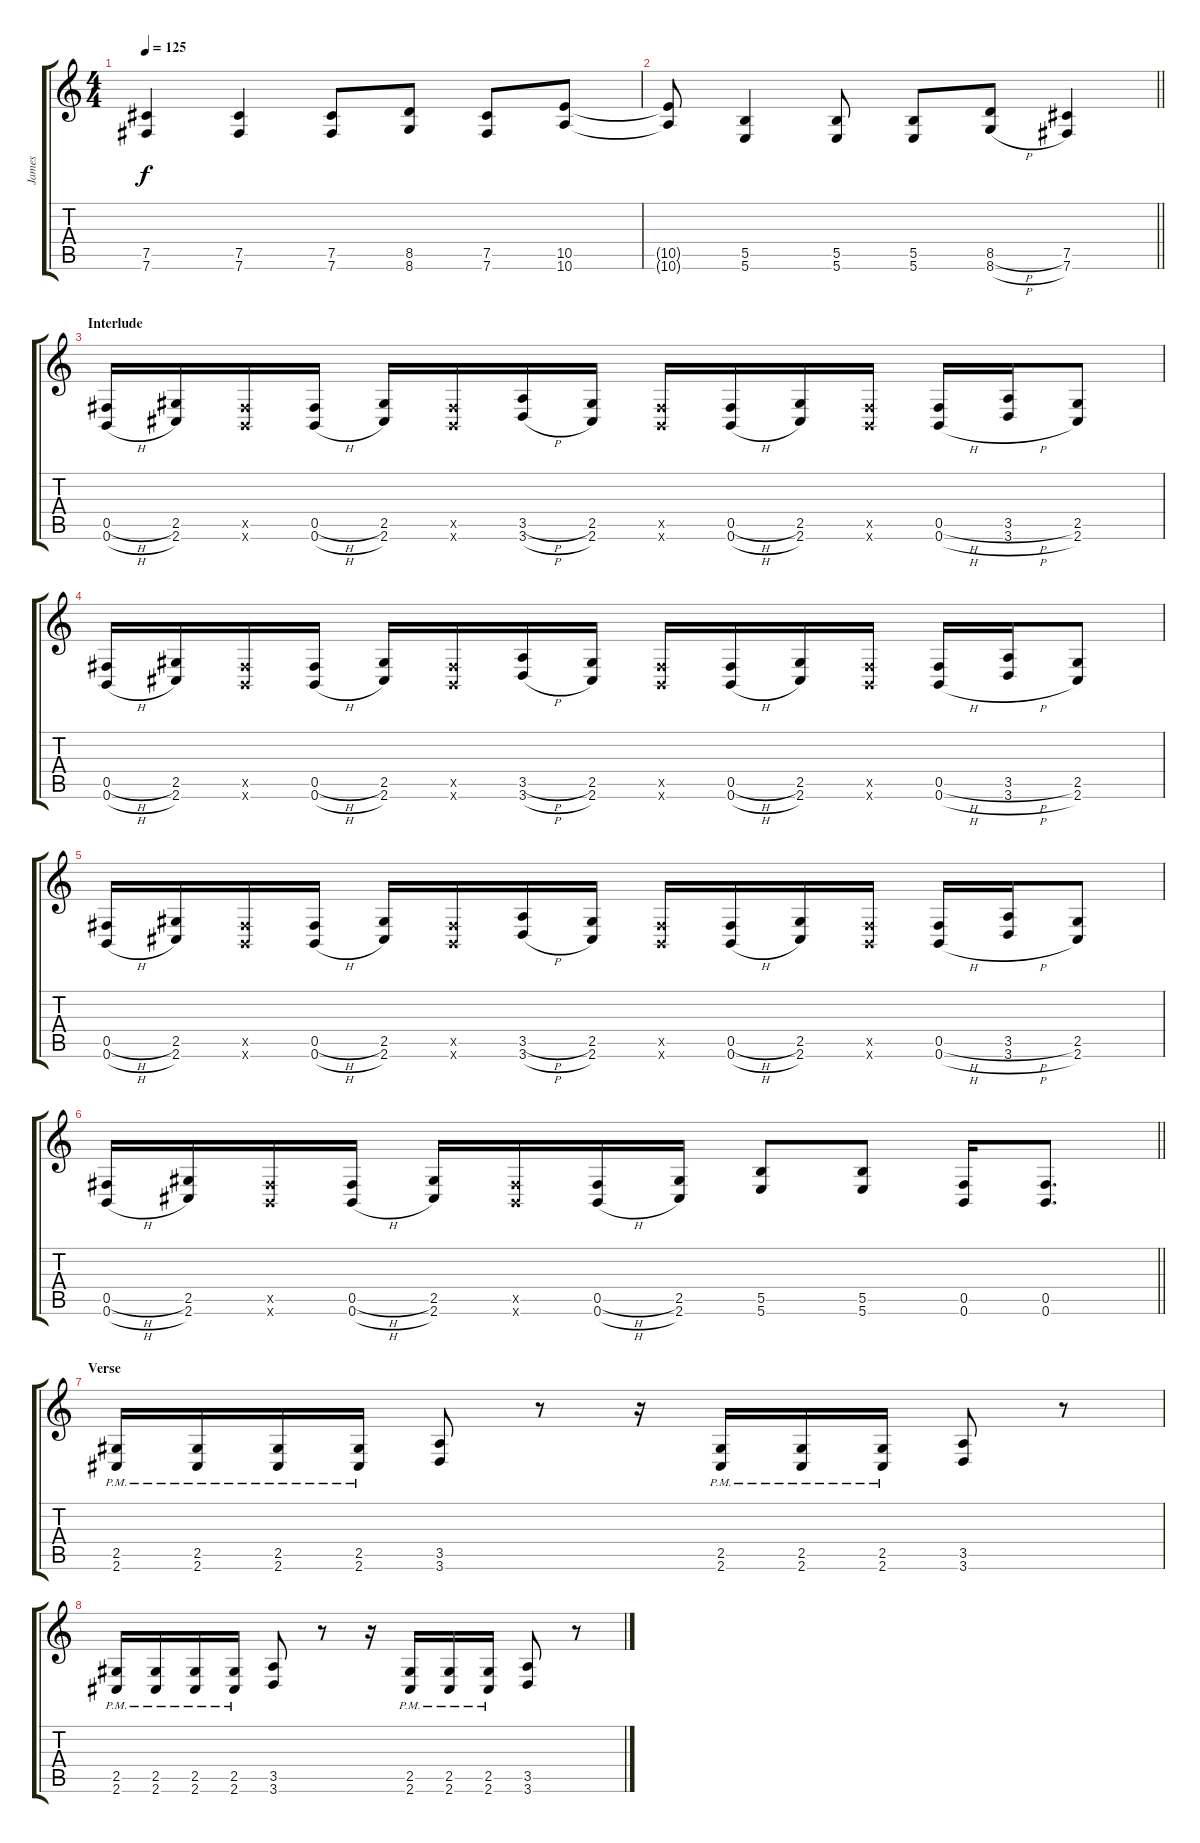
\track ("James " "James ") {instrument distortionguitar}
\staff {score tabs}
\tuning (Db4 Ab3 E3 B2 Gb2 B1) {hide}
\ts (4 4)
\tempo 125
\clef g2
\ks c
(7.5 7.6).4{dy f} (7.5 7.6).4 (7.5 7.6).8 (8.5 8.6).8 (7.5 7.6).8 (10.5 10.6).8 |
\barLineRight lightlight
(10.5{t} 10.6{t}).8 (5.5 5.6).4 (5.5 5.6).8 (5.5 5.6).8 (8.5{h} 8.6{h}).8 (7.5 7.6).4 |
\section ("" "Interlude")
(0.5{h} 0.6{h}).16 (2.5 2.6).16 (0.5{x} 0.6{x}).16 (0.5{h} 0.6{h}).16 (2.5 2.6).16 (0.5{x} 0.6{x}).16 (3.5{h} 3.6{h}).16 (2.5 2.6).16 (0.5{x} 0.6{x}).16 (0.5{h} 0.6{h}).16 (2.5 2.6).16 (0.5{x} 0.6{x}).16 (0.5{h} 0.6{h}).16 (3.5{h} 3.6{h}).16 (2.5 2.6).8 |
(0.5{h} 0.6{h}).16 (2.5 2.6).16 (0.5{x} 0.6{x}).16 (0.5{h} 0.6{h}).16 (2.5 2.6).16 (0.5{x} 0.6{x}).16 (3.5{h} 3.6{h}).16 (2.5 2.6).16 (0.5{x} 0.6{x}).16 (0.5{h} 0.6{h}).16 (2.5 2.6).16 (0.5{x} 0.6{x}).16 (0.5{h} 0.6{h}).16 (3.5{h} 3.6{h}).16 (2.5 2.6).8 |
(0.5{h} 0.6{h}).16 (2.5 2.6).16 (0.5{x} 0.6{x}).16 (0.5{h} 0.6{h}).16 (2.5 2.6).16 (0.5{x} 0.6{x}).16 (3.5{h} 3.6{h}).16 (2.5 2.6).16 (0.5{x} 0.6{x}).16 (0.5{h} 0.6{h}).16 (2.5 2.6).16 (0.5{x} 0.6{x}).16 (0.5{h} 0.6{h}).16 (3.5{h} 3.6{h}).16 (2.5 2.6).8 |
\barLineRight lightlight
(0.5{h} 0.6{h}).16 (2.5 2.6).16 (0.5{x} 0.6{x}).16 (0.5{h} 0.6{h}).16 (2.5 2.6).16 (0.5{x} 0.6{x}).16 (0.5{h} 0.6{h}).16 (2.5 2.6).16 (5.5 5.6).8 (5.5 5.6).8 (0.5 0.6).16 (0.5 0.6).8{d} |
\section ("" "Verse")
(2.5{pm} 2.6{pm}).16 (2.5{pm} 2.6{pm}).16 (2.5{pm} 2.6{pm}).16 (2.5{pm} 2.6{pm}).16 (3.5 3.6).8 r.8 r.16 (2.5{pm} 2.6{pm}).16 (2.5{pm} 2.6{pm}).16 (2.5{pm} 2.6{pm}).16 (3.5 3.6).8 r.8 |
(2.5{pm} 2.6{pm}).16 (2.5{pm} 2.6{pm}).16 (2.5{pm} 2.6{pm}).16 (2.5{pm} 2.6{pm}).16 (3.5 3.6).8 r.8 r.16 (2.5{pm} 2.6{pm}).16 (2.5{pm} 2.6{pm}).16 (2.5{pm} 2.6{pm}).16 (3.5 3.6).8 r.8
